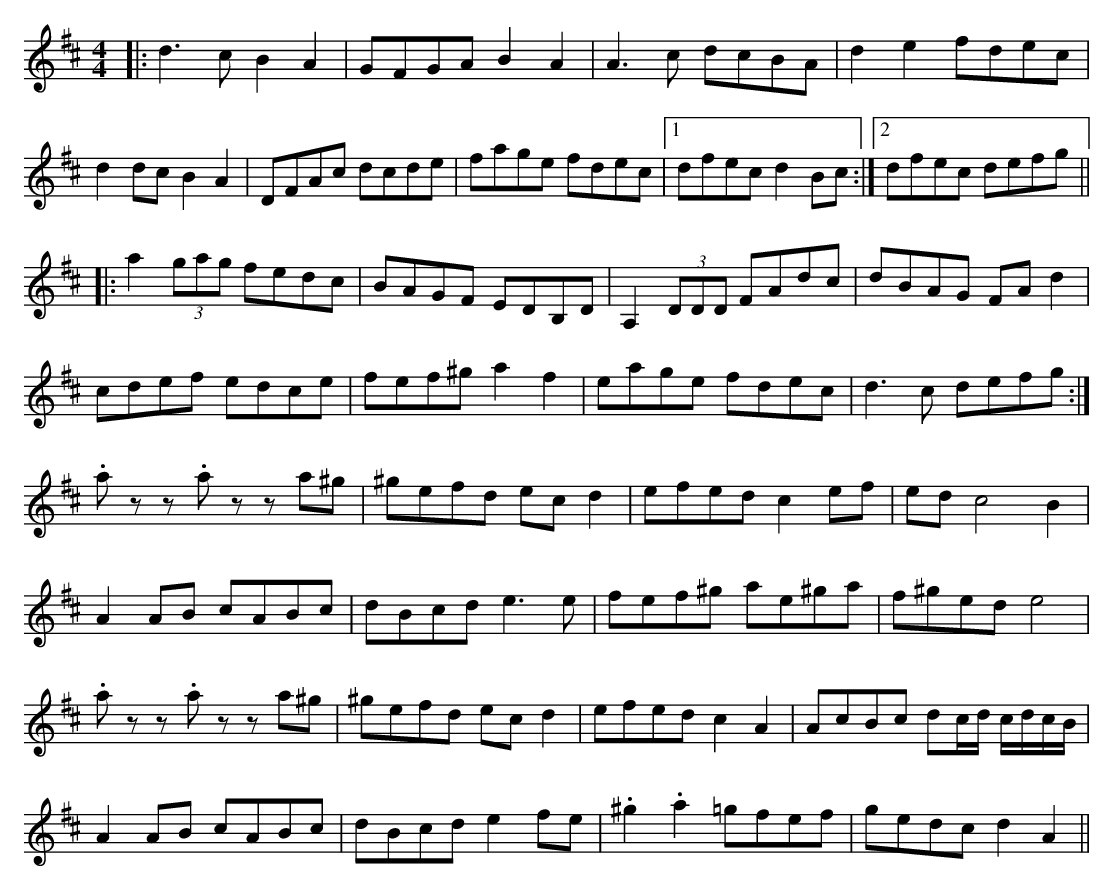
X:1
M:4/4
K:D
|:d3 c B2 A2|GFGA B2 A2|A3 c dcBA|d2 e2 fdec|
d2 dc B2 A2|DFAc dcde|fage fdec|1 dfec d2 Bc:|2 dfec defg||
|:a2 (3gag fedc|BAGF EDB,D|A,2 (3DDD FAdc|dBAG FA d2|
cdef edce|fef^g a2 f2|eage fdec|d3 c defg:|
.a zz .a z z a^g|^gefd ec d2|efed c2 ef|ed c4 B2|
A2 AB cABc|dBcd e3 e|fef^g ae^ga|f^ged e4|
.a zz .a z z a^g|^gefd ec d2|efed c2 A2|AcBc dc/d/ c/d/c/B/|
A2 AB cABc|dBcd e2 fe|.^g2 .a2 =gfef|gedc d2 A2||
